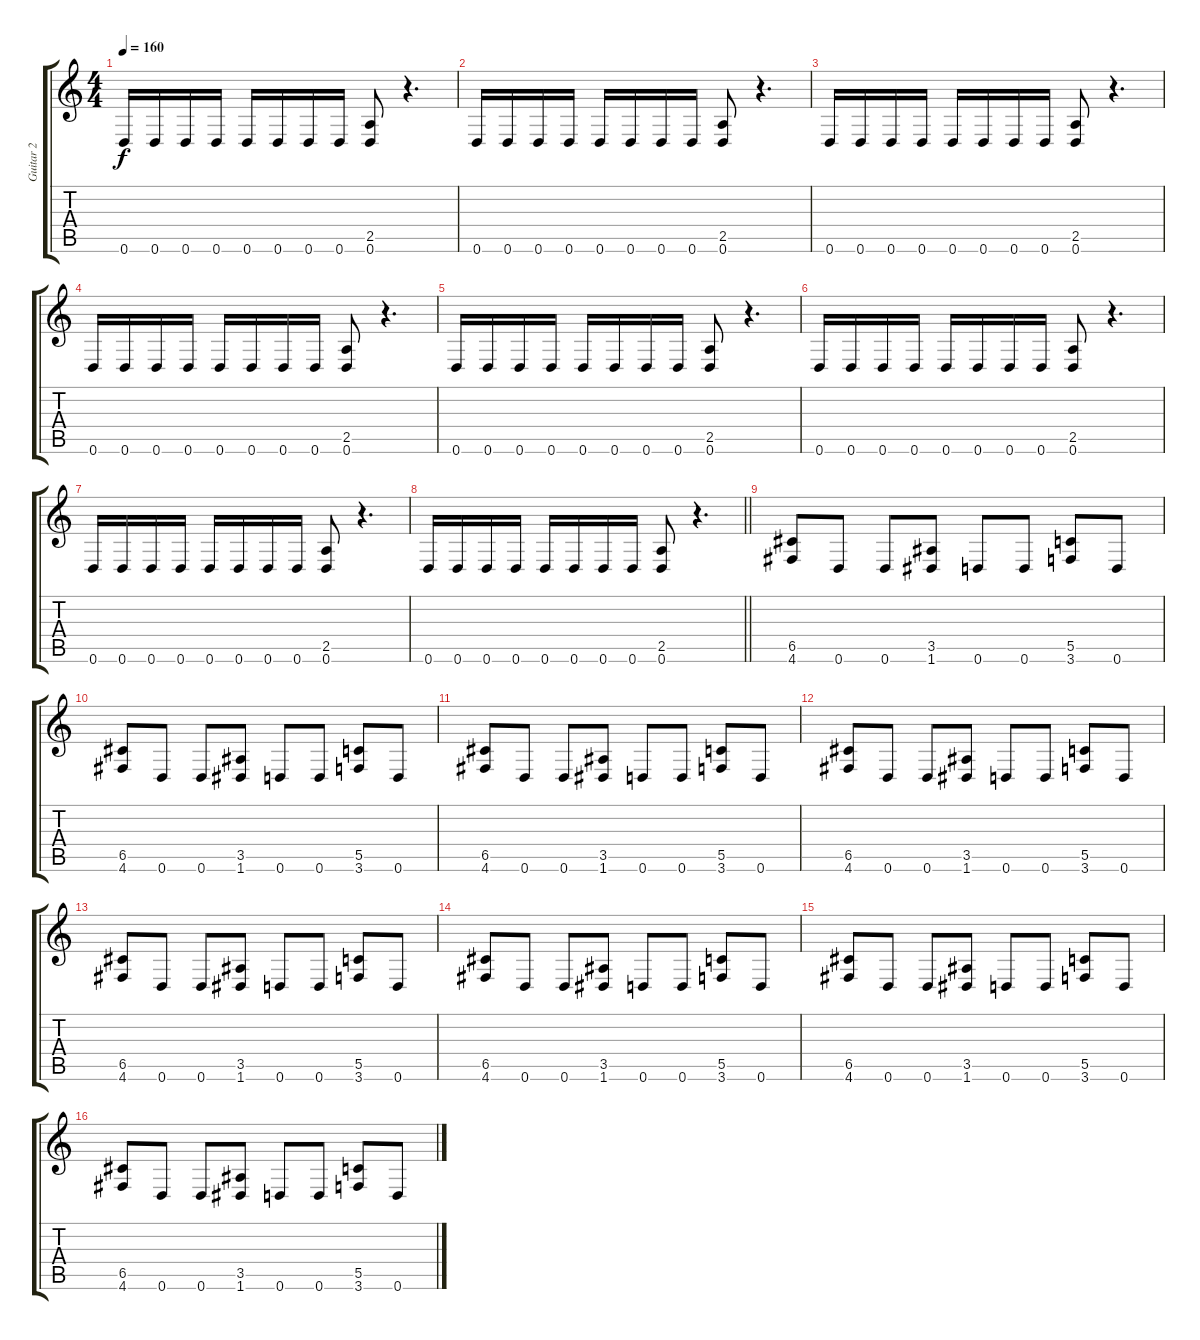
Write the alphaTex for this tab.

\track ("Guitar 2" "Guitar 2") {instrument distortionguitar}
\staff {score tabs}
\tuning (D4 A3 F3 C3 G2 D2) {hide}
\ts (4 4)
\tempo 160
\clef g2
\ks c
0.6.16{dy f} 0.6.16 0.6.16 0.6.16 0.6.16 0.6.16 0.6.16 0.6.16 (2.5 0.6).8 r.4{d} |
0.6.16 0.6.16 0.6.16 0.6.16 0.6.16 0.6.16 0.6.16 0.6.16 (2.5 0.6).8 r.4{d} |
0.6.16 0.6.16 0.6.16 0.6.16 0.6.16 0.6.16 0.6.16 0.6.16 (2.5 0.6).8 r.4{d} |
0.6.16 0.6.16 0.6.16 0.6.16 0.6.16 0.6.16 0.6.16 0.6.16 (2.5 0.6).8 r.4{d} |
0.6.16 0.6.16 0.6.16 0.6.16 0.6.16 0.6.16 0.6.16 0.6.16 (2.5 0.6).8 r.4{d} |
0.6.16 0.6.16 0.6.16 0.6.16 0.6.16 0.6.16 0.6.16 0.6.16 (2.5 0.6).8 r.4{d} |
0.6.16 0.6.16 0.6.16 0.6.16 0.6.16 0.6.16 0.6.16 0.6.16 (2.5 0.6).8 r.4{d} |
\barLineRight lightlight
0.6.16 0.6.16 0.6.16 0.6.16 0.6.16 0.6.16 0.6.16 0.6.16 (2.5 0.6).8 r.4{d} |
(6.5 4.6).8 0.6.8 0.6.8 (3.5 1.6).8 0.6.8 0.6.8 (5.5 3.6).8 0.6.8 |
(6.5 4.6).8 0.6.8 0.6.8 (3.5 1.6).8 0.6.8 0.6.8 (5.5 3.6).8 0.6.8 |
(6.5 4.6).8 0.6.8 0.6.8 (3.5 1.6).8 0.6.8 0.6.8 (5.5 3.6).8 0.6.8 |
(6.5 4.6).8 0.6.8 0.6.8 (3.5 1.6).8 0.6.8 0.6.8 (5.5 3.6).8 0.6.8 |
(6.5 4.6).8 0.6.8 0.6.8 (3.5 1.6).8 0.6.8 0.6.8 (5.5 3.6).8 0.6.8 |
(6.5 4.6).8 0.6.8 0.6.8 (3.5 1.6).8 0.6.8 0.6.8 (5.5 3.6).8 0.6.8 |
(6.5 4.6).8 0.6.8 0.6.8 (3.5 1.6).8 0.6.8 0.6.8 (5.5 3.6).8 0.6.8 |
(6.5 4.6).8 0.6.8 0.6.8 (3.5 1.6).8 0.6.8 0.6.8 (5.5 3.6).8 0.6.8
